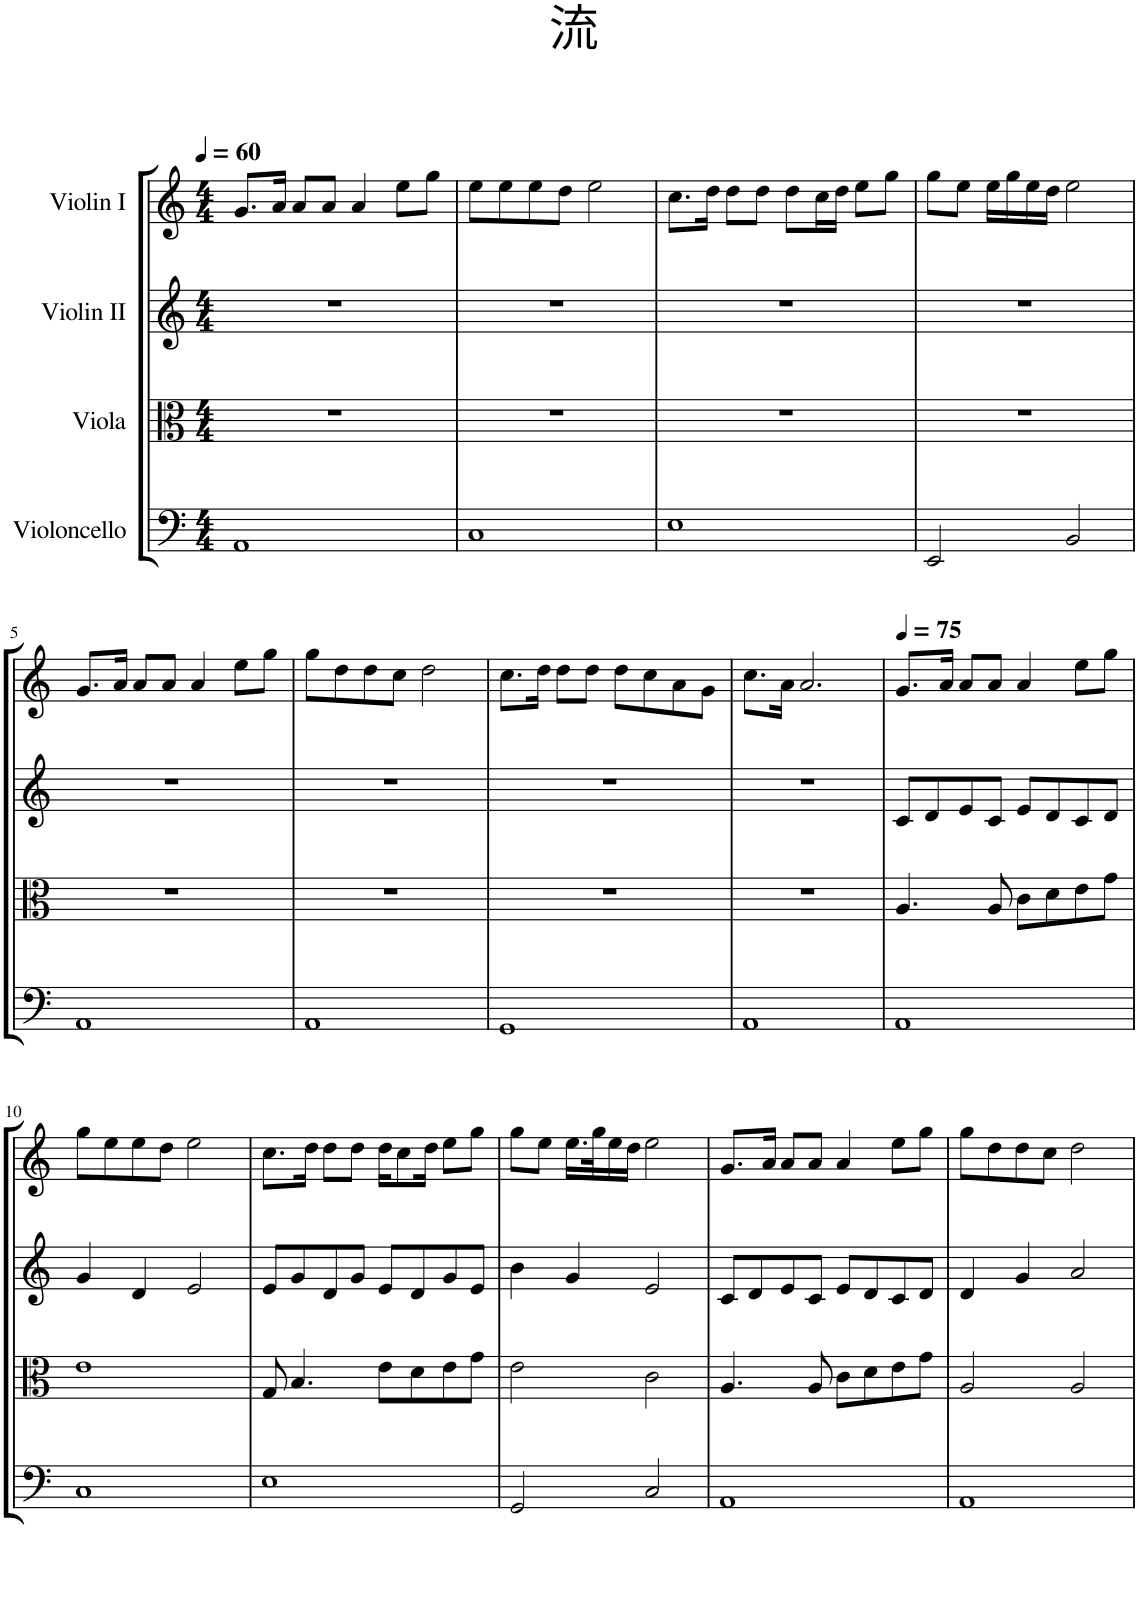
**kern	**kern	**kern	**kern
*part4	*part3	*part2	*part1
*staff4	*staff3	*staff2	*staff1
*I"Violoncello	*I"Viola	*I"Violin II	*I"Violin I
*I'Vc	*I'Vla	*I'Vln	*I'Vln
*clefF4	*clefC3	*clefG2	*clefG2
*k[]	*k[]	*k[]	*k[]
*M4/4	*M4/4	*M4/4	*M4/4
*MM60	*MM60	*MM60	*MM60
=1	=1	=1	=1
1AA	1r	1r	8.g/L
.	.	.	16a/Jk
.	.	.	8a/L
.	.	.	8a/J
.	.	.	4a/
.	.	.	8ee\L
.	.	.	8gg\J
=2	=2	=2	=2
1C	1r	1r	8ee\L
.	.	.	8ee\
.	.	.	8ee\
.	.	.	8dd\J
.	.	.	2ee\
=3	=3	=3	=3
1E	1r	1r	8.cc\L
.	.	.	16dd\Jk
.	.	.	8dd\L
.	.	.	8dd\J
.	.	.	8dd\L
.	.	.	16cc\L
.	.	.	16dd\JJ
.	.	.	8ee\L
.	.	.	8gg\J
=4	=4	=4	=4
2EE/	1r	1r	8gg\L
.	.	.	8ee\J
.	.	.	16ee\LL
.	.	.	16gg\
.	.	.	16ee\
.	.	.	16dd\JJ
2BB/	.	.	2ee\
!!LO:LB:g=z
=5	=5	=5	=5
1AA	1r	1r	8.g/L
.	.	.	16a/Jk
.	.	.	8a/L
.	.	.	8a/J
.	.	.	4a/
.	.	.	8ee\L
.	.	.	8gg\J
=6	=6	=6	=6
1AA	1r	1r	8gg\L
.	.	.	8dd\
.	.	.	8dd\
.	.	.	8cc\J
.	.	.	2dd\
=7	=7	=7	=7
1GG	1r	1r	8.cc\L
.	.	.	16dd\Jk
.	.	.	8dd\L
.	.	.	8dd\J
.	.	.	8dd\L
.	.	.	8cc\
.	.	.	8a\
.	.	.	8g\J
=8	=8	=8	=8
1AA	1r	1r	8.cc\L
.	.	.	16a\Jk
.	.	.	2.a/
=9	=9	=9	=9
*	*	*	*MM75
1AA	4.A/	8c/L	8.g/L
.	.	8d/	.
.	.	.	16a/Jk
.	.	8e/	8a/L
.	8A/	8c/J	8a/J
.	8c\L	8e/L	4a/
.	8d\	8d/	.
.	8e\	8c/	8ee\L
.	8g\J	8d/J	8gg\J
!!LO:LB:g=z
=10	=10	=10	=10
1C	1e	4g/	8gg\L
.	.	.	8ee\
.	.	4d/	8ee\
.	.	.	8dd\J
.	.	2e/	2ee\
=11	=11	=11	=11
1E	8G/	8e/L	8.cc\L
.	4.B/	8g/	.
.	.	.	16dd\Jk
.	.	8d/	8dd\L
.	.	8g/J	8dd\J
.	8e\L	8e/L	16dd\KL
.	.	.	8cc\
.	8d\	8d/	.
.	.	.	16dd\Jk
.	8e\	8g/	8ee\L
.	8g\J	8e/J	8gg\J
=12	=12	=12	=12
2GG/	2e\	4b\	8gg\L
.	.	.	8ee\J
.	.	4g/	16.ee\LL
.	.	.	32gg\K
.	.	.	16ee\
.	.	.	16dd\JJ
2C/	2c\	2e/	2ee\
=13	=13	=13	=13
1AA	4.A/	8c/L	8.g/L
.	.	8d/	.
.	.	.	16a/Jk
.	.	8e/	8a/L
.	8A/	8c/J	8a/J
.	8c\L	8e/L	4a/
.	8d\	8d/	.
.	8e\	8c/	8ee\L
.	8g\J	8d/J	8gg\J
=14	=14	=14	=14
1AA	2A/	4d/	8gg\L
.	.	.	8dd\
.	.	4g/	8dd\
.	.	.	8cc\J
.	2A/	2a/	2dd\
=	=	=	=
*-	*-	*-	*-
